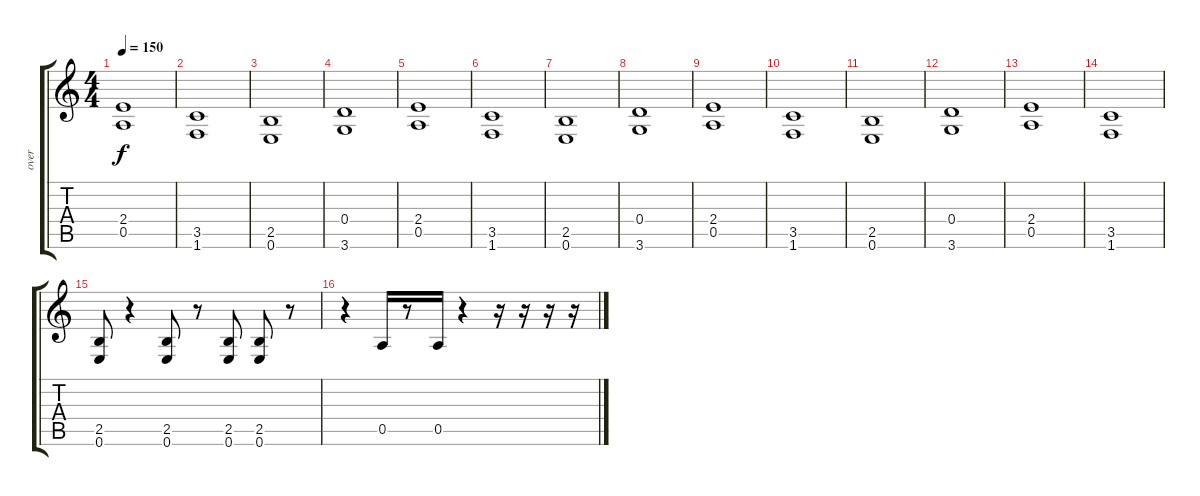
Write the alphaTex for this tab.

\track ("over" "over") {instrument overdrivenguitar}
\staff {score tabs}
\tuning (E4 B3 G3 D3 A2 E2) {hide}
\ts (4 4)
\tempo 150
\clef g2
\ks c
(2.4 0.5).1{dy f} |
(3.5 1.6).1 |
(2.5 0.6).1 |
(0.4 3.6).1 |
(2.4 0.5).1 |
(3.5 1.6).1 |
(2.5 0.6).1 |
(0.4 3.6).1 |
(2.4 0.5).1 |
(3.5 1.6).1 |
(2.5 0.6).1 |
(0.4 3.6).1 |
(2.4 0.5).1 |
(3.5 1.6).1 |
(2.5 0.6).8 r.4 (2.5 0.6).8 r.8 (2.5 0.6).8 (2.5 0.6).8 r.8 |
r.4 0.5.16 r.8 0.5.16 r.4 r.16 r.16 r.16 r.16
